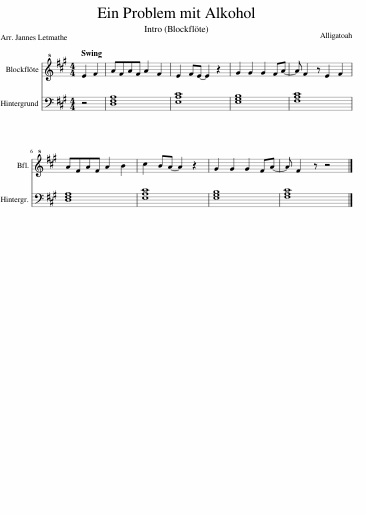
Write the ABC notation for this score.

X:1
%%score 1 2
L:1/8
M:4/4
I:linebreak $
K:A
V:1 treble+8
V:2 bass
V:1
 E2 F2 | AFAF A2 F2 | E2 FE- E2 z2 | G2 G2 G2 FA- | A F2 z E2 F2 |$ %5
 AFAF A2 B2 | c2 BA- A2 z2 | G2 G2 G2 FA- | A F2 z z4 |] %9
V:2
 z4 | [D,F,A,]8 | [E,A,C]8 | [E,G,B,]8 | [F,A,C]8 |$ %5
 [D,F,A,]8 | [E,A,C]8 | [E,G,B,]8 | [F,A,C]8 |] %9
